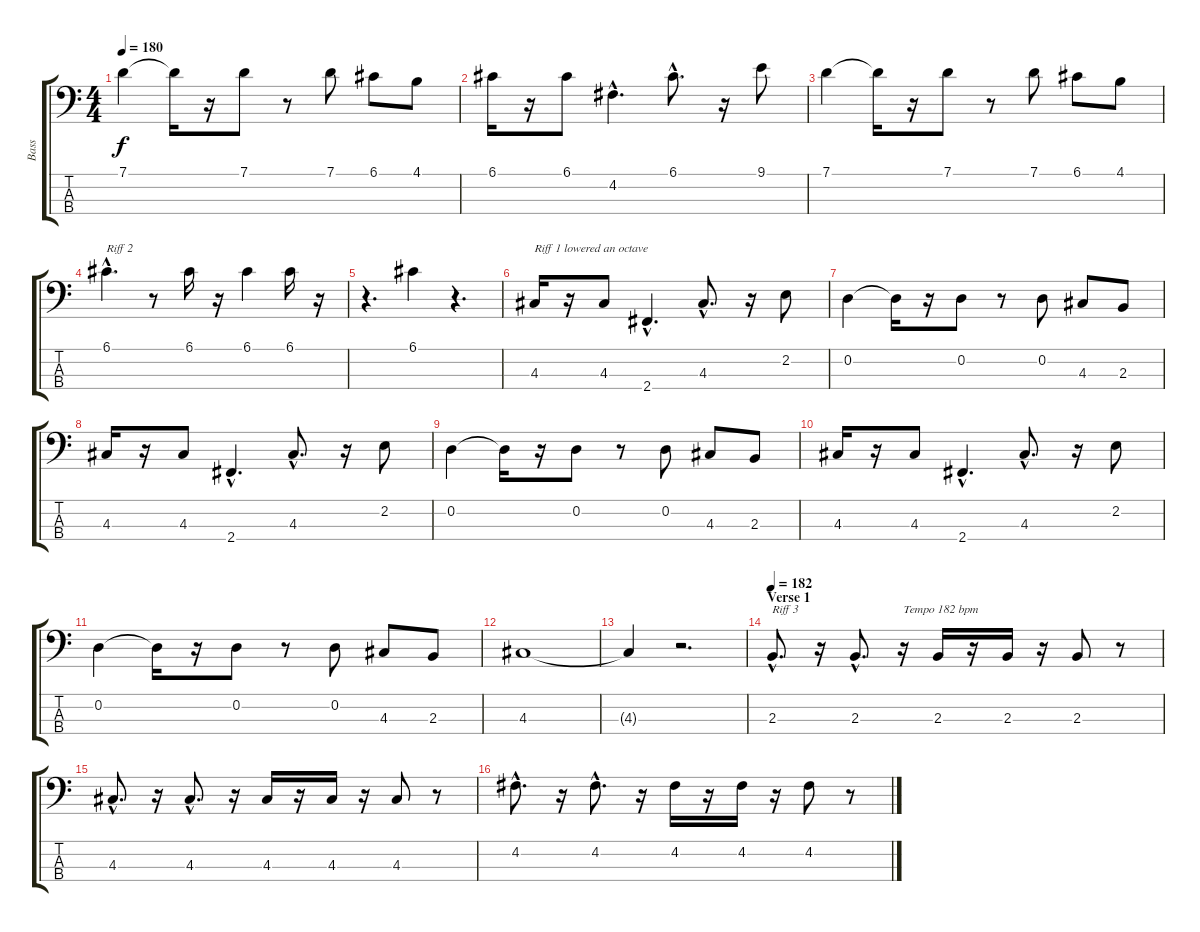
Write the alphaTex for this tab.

\track ("Bass" "Bass") {instrument electricbassfinger}
\staff {score tabs}
\tuning (G2 D2 A1 E1) {hide}
\ts (4 4)
\tempo 180
\clef f4
\ks c
7.1.4{dy f} 7.1{t}.16 r.16 7.1.8 r.8 7.1.8 6.1.8 4.1.8 |
6.1.16 r.16 6.1.8 4.2{hac}.4{d} 6.1{hac}.8{d} r.16 9.1.8 |
7.1.4 7.1{t}.16 r.16 7.1.8 r.8 7.1.8 6.1.8 4.1.8 |
6.1{hac}.4{d txt "Riff 2"} r.8 6.1.16 r.16 6.1.4 6.1.16 r.16 |
r.4{d} 6.1.4 r.4{d} |
4.3.16{txt "Riff 1 lowered an octave"} r.16 4.3.8 2.4{hac}.4{d} 4.3{hac}.8{d} r.16 2.2.8 |
0.2.4 0.2{t}.16 r.16 0.2.8 r.8 0.2.8 4.3.8 2.3.8 |
4.3.16 r.16 4.3.8 2.4{hac}.4{d} 4.3{hac}.8{d} r.16 2.2.8 |
0.2.4 0.2{t}.16 r.16 0.2.8 r.8 0.2.8 4.3.8 2.3.8 |
4.3.16 r.16 4.3.8 2.4{hac}.4{d} 4.3{hac}.8{d} r.16 2.2.8 |
0.2.4 0.2{t}.16 r.16 0.2.8 r.8 0.2.8 4.3.8 2.3.8 |
4.3.1 |
4.3{t}.4 r.2{d} |
\section ("" "Verse 1")
\tempo 182
2.3{hac}.8{d txt "Riff 3"} r.16 2.3{hac}.8{d} r.16{txt "Tempo 182 bpm"} 2.3.16 r.16 2.3.16 r.16 2.3.8 r.8 |
4.3{hac}.8{d} r.16 4.3{hac}.8{d} r.16 4.3.16 r.16 4.3.16 r.16 4.3.8 r.8 |
4.2{hac}.8{d} r.16 4.2{hac}.8{d} r.16 4.2.16 r.16 4.2.16 r.16 4.2.8 r.8
